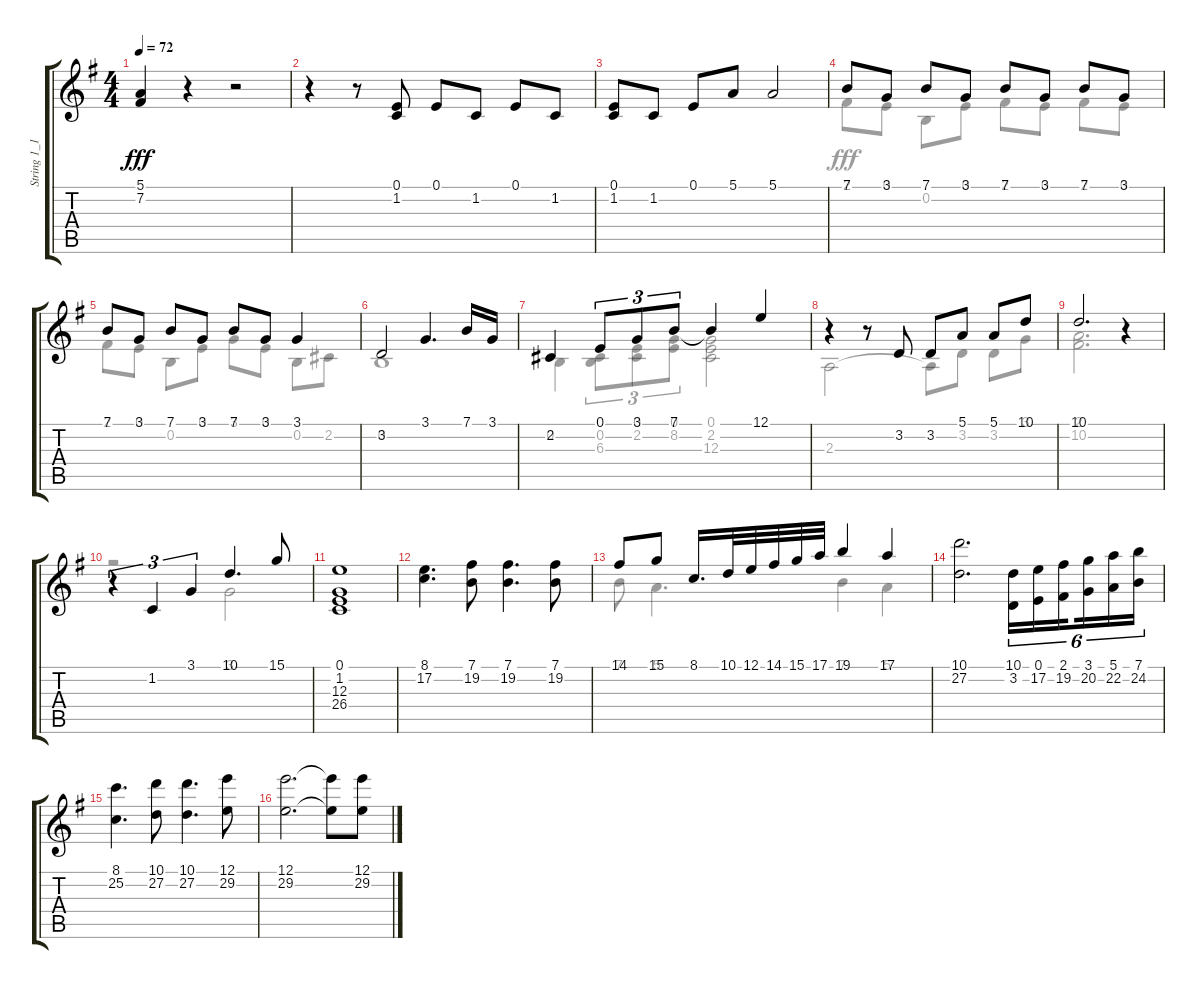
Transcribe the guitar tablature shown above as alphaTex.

\track ("String 1_1" "String 1_1") {instrument stringensemble1}
\staff {score tabs}
\tuning (E4 B3 G3 D3 A2 E2) {hide}
\voice
\ts (4 4)
\tempo 72
\clef g2
\ks g
(5.1{t} 7.2).4{dy fff} r.4 r.2 |
r.4 r.8 (0.1 1.2).8 0.1.8 1.2.8 0.1.8 1.2.8 |
(0.1 1.2).8 1.2.8 0.1.8 5.1.8 5.1.2 |
7.1.8 3.1.8 7.1.8 3.1.8 7.1.8 3.1.8 7.1.8 3.1.8 |
7.1.8 3.1.8 7.1.8 3.1.8 7.1.8 3.1.8 3.1.4 |
3.2.2 3.1.4{d} 7.1.16 3.1.16 |
2.2.4 0.1.8{tu (3 2)} 3.1.8{tu (3 2)} 7.1.8{tu (3 2)} 7.1{t}.4 12.1.4 |
r.4 r.8 3.2.8 3.2.8 5.1.8 5.1.8 10.1.8 |
10.1.2{d} r.4 |
r.4{tu (3 2)} 1.2.4{tu (3 2)} 3.1.4{tu (3 2)} 10.1.4{d} 15.1.8 |
(0.1 1.2 12.3 26.4).1 |
(8.1 17.2).4{d} (7.1 19.2).8 (7.1 19.2).4{d} (7.1 19.2).8 |
14.1.8 15.1.8 8.1.16{d} 10.1.32 12.1.32 14.1.32 15.1.32 17.1.32 19.1.4 17.1.4 |
(10.1 27.2).2{d} (10.1 3.2).16{tu (6 4)} (0.1 17.2).16{tu (6 4)} (2.1 19.2).16{tu (6 4) beam splitsecondary} (3.1 20.2).16{tu (6 4)} (5.1 22.2).16{tu (6 4)} (7.1 24.2).16{tu (6 4)} |
(8.1 25.2).4{d} (10.1 27.2).8 (10.1 27.2).4{d} (12.1 29.2).8 |
(12.1 29.2).2{d} (12.1{t} 29.2{t}).8 (12.1 29.2).8
\voice
\clef g2
\ottava regular
\simile none
\ks g
|
|
|
2.1.8 0.1.8 0.2.8 0.1.8 2.1.8 0.1.8 2.1.8 0.1.8 |
2.1.8 0.1.8 0.2.8 0.1.8 3.1.8 0.1.8 0.2.8 2.2.8 |
0.2.1 |
0.2.4 (0.2 6.3).8{tu (3 2)} (0.1 2.2).8{tu (3 2)} (0.1 8.2).8{tu (3 2)} (0.1 2.2 12.3).2 |
2.3.2 2.3{t}.8 3.2.8 3.2.8 3.1.8 |
(2.1 10.2).2{d} r.4 |
r.2 3.1.2 |
|
|
7.1.8 5.1.4{d} 7.1.4 5.1.4 |
|
|
